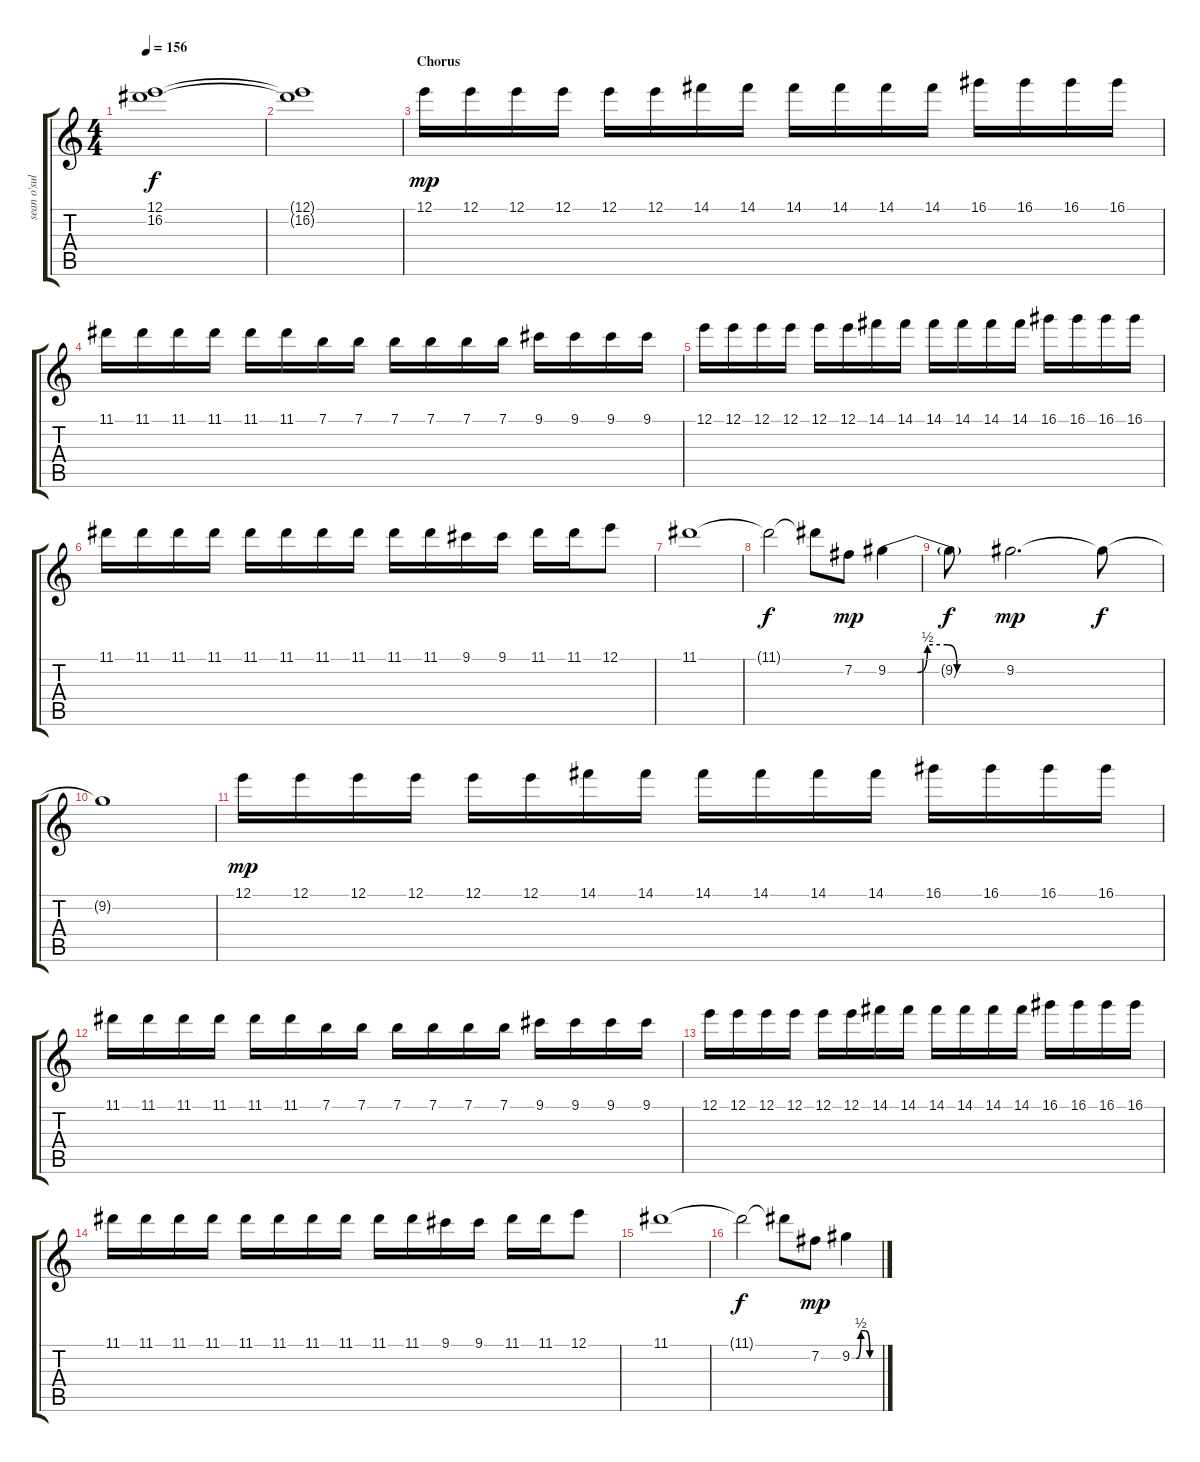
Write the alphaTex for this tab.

\track ("sean o'sullivan" "sean o'sul") {instrument distortionguitar}
\staff {score tabs}
\tuning (E4 B3 G3 D3 A2 D2) {hide}
\ts (4 4)
\tempo 156
\clef g2
\ks c
(12.1{t} 16.2{t}).1{dy f} |
(12.1{t} 16.2{t}).1 |
\section ("" "Chorus")
12.1.16{dy mp} 12.1.16 12.1.16 12.1.16 12.1.16 12.1.16 14.1.16 14.1.16 14.1.16 14.1.16 14.1.16 14.1.16 16.1.16 16.1.16 16.1.16 16.1.16 |
11.1.16 11.1.16 11.1.16 11.1.16 11.1.16 11.1.16 7.1.16 7.1.16 7.1.16 7.1.16 7.1.16 7.1.16 9.1.16 9.1.16 9.1.16 9.1.16 |
12.1.16 12.1.16 12.1.16 12.1.16 12.1.16 12.1.16 14.1.16 14.1.16 14.1.16 14.1.16 14.1.16 14.1.16 16.1.16 16.1.16 16.1.16 16.1.16 |
11.1.16 11.1.16 11.1.16 11.1.16 11.1.16 11.1.16 11.1.16 11.1.16 11.1.16 11.1.16 9.1.16 9.1.16 11.1.16 11.1.16 12.1.8 |
11.1.1 |
11.1{t}.2{dy f} 11.1{t}.8 7.2.8{dy mp} 9.2{be (custom 0 0 15 0 20 2 30 2 35 0 40 0 60 0)}.4 |
9.2{t}.8{dy f} 9.2.2{d dy mp} 9.2{t}.8{dy f} |
9.2{t}.1 |
12.1.16{dy mp} 12.1.16 12.1.16 12.1.16 12.1.16 12.1.16 14.1.16 14.1.16 14.1.16 14.1.16 14.1.16 14.1.16 16.1.16 16.1.16 16.1.16 16.1.16 |
11.1.16 11.1.16 11.1.16 11.1.16 11.1.16 11.1.16 7.1.16 7.1.16 7.1.16 7.1.16 7.1.16 7.1.16 9.1.16 9.1.16 9.1.16 9.1.16 |
12.1.16 12.1.16 12.1.16 12.1.16 12.1.16 12.1.16 14.1.16 14.1.16 14.1.16 14.1.16 14.1.16 14.1.16 16.1.16 16.1.16 16.1.16 16.1.16 |
11.1.16 11.1.16 11.1.16 11.1.16 11.1.16 11.1.16 11.1.16 11.1.16 11.1.16 11.1.16 9.1.16 9.1.16 11.1.16 11.1.16 12.1.8 |
11.1.1 |
11.1{t}.2{dy f} 11.1{t}.8 7.2.8{dy mp} 9.2{be (custom 0 0 10 0 20 2 30 2 40 0 60 0)}.4
